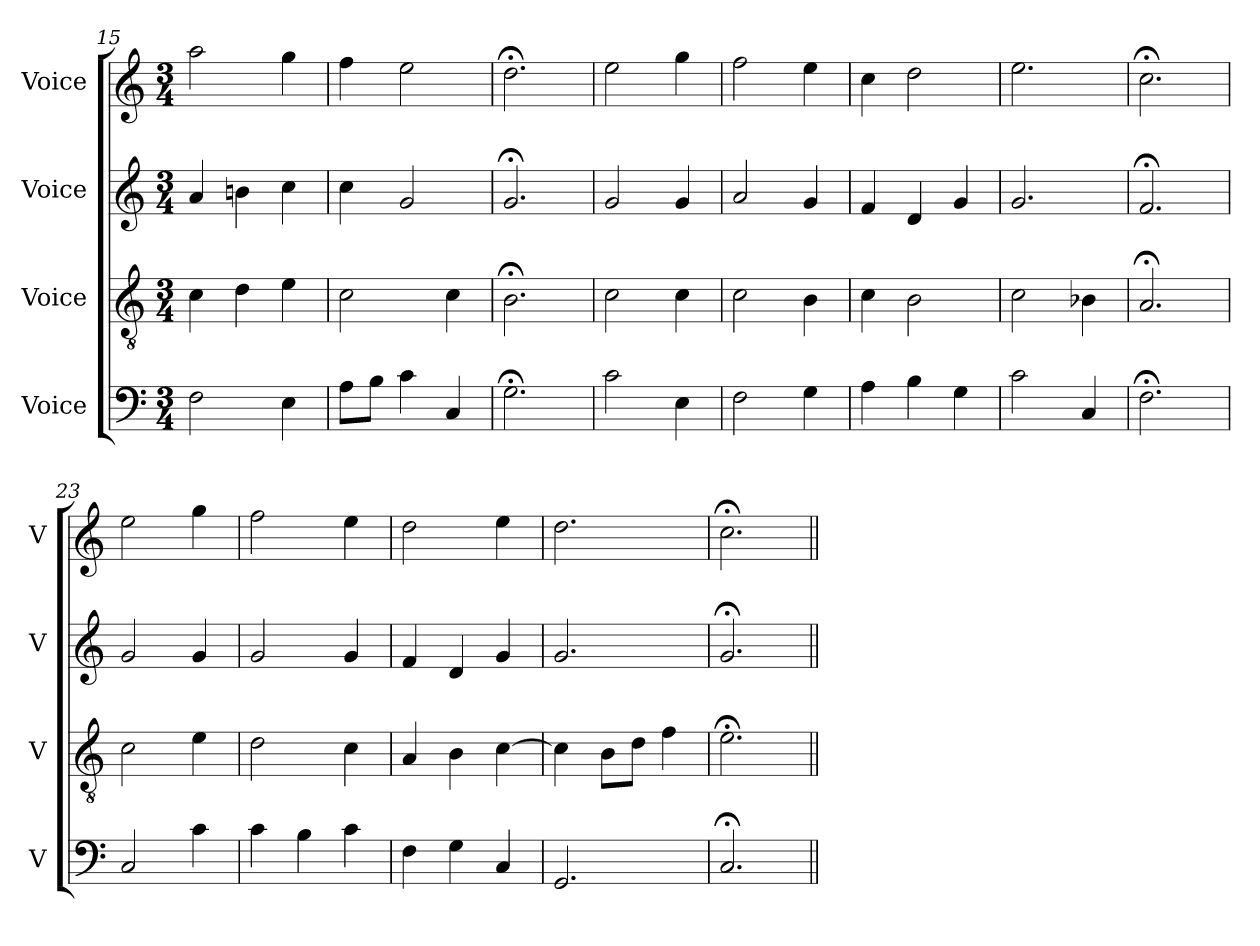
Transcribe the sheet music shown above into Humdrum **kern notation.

**kern	**kern	**kern	**kern
*part4	*part3	*part2	*part1
*staff4	*staff3	*staff2	*staff1
*I"Voice	*I"Voice	*I"Voice	*I"Voice
*I'V	*I'V	*I'V	*I'V
*clefF4	*clefGv2	*clefG2	*clefG2
*k[]	*k[]	*k[]	*k[]
*M3/4	*M3/4	*M3/4	*M3/4
=15	=15	=15	=15
2F\	4c\	4a/	2aa\
.	4d\	4bn\	.
4E\	4e\	4cc\	4gg\
=16	=16	=16	=16
8A\L	2c\	4cc\	4ff\
8B\J	.	.	.
4c\	.	2g/	2ee\
4C/	4c\	.	.
=17	=17	=17	=17
2.G;\	2.B;\	2.g;/	2.dd;\
=18	=18	=18	=18
2c\	2c\	2g/	2ee\
4E\	4c\	4g/	4gg\
=19	=19	=19	=19
2F\	2c\	2a/	2ff\
4G\	4B\	4g/	4ee\
=20	=20	=20	=20
4A\	4c\	4f/	4cc\
4B\	2B\	4d/	2dd\
4G\	.	4g/	.
=21	=21	=21	=21
2c\	2c\	2.g/	2.ee\
4C/	4B-X\	.	.
=22	=22	=22	=22
2.F;\	2.A;/	2.f;/	2.cc;\
=23	=23	=23	=23
2C/	2c\	2g/	2ee\
4c\	4e\	4g/	4gg\
=24	=24	=24	=24
4c\	2d\	2g/	2ff\
4B\	.	.	.
4c\	4c\	4g/	4ee\
=25	=25	=25	=25
4F\	4A/	4f/	2dd\
4G\	4B\	4d/	.
4C/	[4c\	4g/	4ee\
!!LO:LB:g=z
=26	=26	=26	=26
2.GG/	4c\]	2.g/	2.dd\
.	8B\L	.	.
.	8d\J	.	.
.	4f\	.	.
=27	=27	=27	=27
2.C;/	2.e;\	2.g;/	2.cc;\
=||	=||	=||	=||
*-	*-	*-	*-
